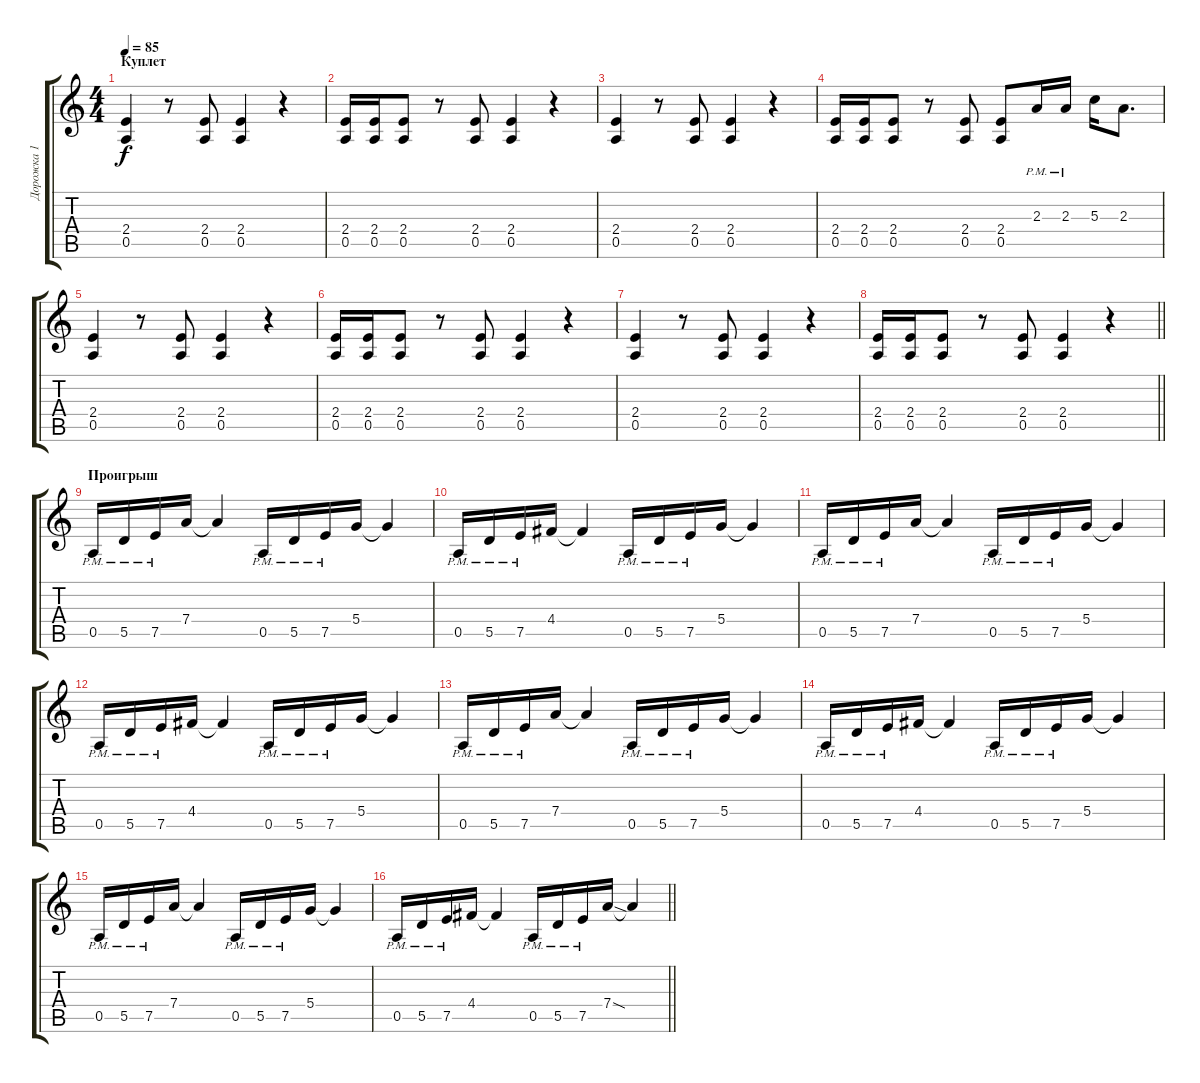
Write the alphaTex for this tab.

\track ("Дорожка 1" "Дорожка 1") {instrument distortionguitar}
\staff {score tabs}
\tuning (E4 B3 G3 D3 A2 E2) {hide}
\ts (4 4)
\section ("" "Куплет")
\tempo 85
\clef g2
\ks c
(2.4 0.5).4{dy f} r.8 (2.4 0.5).8 (2.4 0.5).4 r.4 |
(2.4 0.5).16 (2.4 0.5).16 (2.4 0.5).8 r.8 (2.4 0.5).8 (2.4 0.5).4 r.4 |
(2.4 0.5).4 r.8 (2.4 0.5).8 (2.4 0.5).4 r.4 |
(2.4 0.5).16 (2.4 0.5).16 (2.4 0.5).8 r.8 (2.4 0.5).8 (2.4 0.5).8 2.3{pm}.16 2.3{pm}.16 5.3.16 2.3.8{d} |
(2.4 0.5).4 r.8 (2.4 0.5).8 (2.4 0.5).4 r.4 |
(2.4 0.5).16 (2.4 0.5).16 (2.4 0.5).8 r.8 (2.4 0.5).8 (2.4 0.5).4 r.4 |
(2.4 0.5).4 r.8 (2.4 0.5).8 (2.4 0.5).4 r.4 |
\barLineRight lightlight
(2.4 0.5).16 (2.4 0.5).16 (2.4 0.5).8 r.8 (2.4 0.5).8 (2.4 0.5).4 r.4 |
\section ("" "Проигрыш")
0.5{pm}.16 5.5{pm}.16 7.5{pm}.16 7.4.16 7.4{t}.4 0.5{pm}.16 5.5{pm}.16 7.5{pm}.16 5.4.16 5.4{t}.4 |
0.5{pm}.16 5.5{pm}.16 7.5{pm}.16 4.4.16 4.4{t}.4 0.5{pm}.16 5.5{pm}.16 7.5{pm}.16 5.4.16 5.4{t}.4 |
0.5{pm}.16 5.5{pm}.16 7.5{pm}.16 7.4.16 7.4{t}.4 0.5{pm}.16 5.5{pm}.16 7.5{pm}.16 5.4.16 5.4{t}.4 |
0.5{pm}.16 5.5{pm}.16 7.5{pm}.16 4.4.16 4.4{t}.4 0.5{pm}.16 5.5{pm}.16 7.5{pm}.16 5.4.16 5.4{t}.4 |
0.5{pm}.16 5.5{pm}.16 7.5{pm}.16 7.4.16 7.4{t}.4 0.5{pm}.16 5.5{pm}.16 7.5{pm}.16 5.4.16 5.4{t}.4 |
0.5{pm}.16 5.5{pm}.16 7.5{pm}.16 4.4.16 4.4{t}.4 0.5{pm}.16 5.5{pm}.16 7.5{pm}.16 5.4.16 5.4{t}.4 |
0.5{pm}.16 5.5{pm}.16 7.5{pm}.16 7.4.16 7.4{t}.4 0.5{pm}.16 5.5{pm}.16 7.5{pm}.16 5.4.16 5.4{t}.4 |
\barLineRight lightlight
0.5{pm}.16 5.5{pm}.16 7.5{pm}.16 4.4.16 4.4{t}.4 0.5{pm}.16 5.5{pm}.16 7.5{pm}.16 7.4{sod}.16 7.4{t}.4
